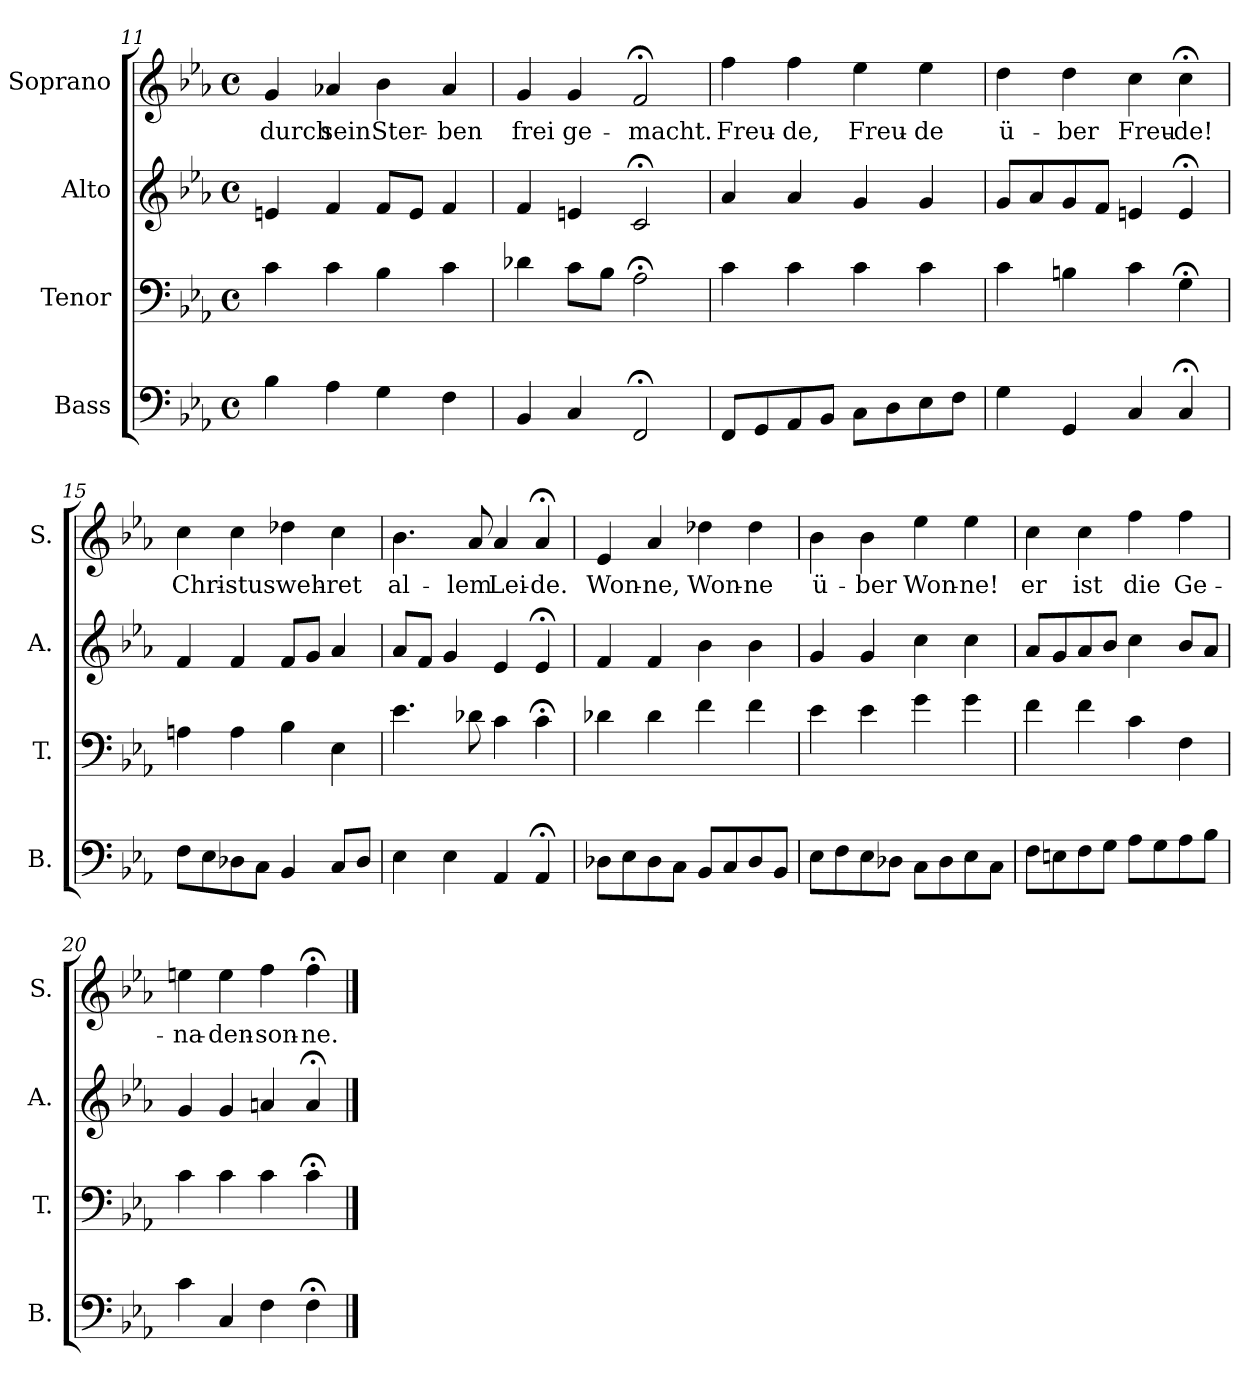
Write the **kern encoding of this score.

**kern	**kern	**kern	**kern	**text
*part4	*part3	*part2	*part1	*part1
*staff4	*staff3	*staff2	*staff1	*staff1
*I"Bass	*I"Tenor	*I"Alto	*I"Soprano	*
*I'B.	*I'T.	*I'A.	*I'S.	*
*clefF4	*clefF4	*clefG2	*clefG2	*
*k[b-e-a-]	*k[b-e-a-]	*k[b-e-a-]	*k[b-e-a-]	*
*E-:	*E-:	*E-:	*c:	*
*M4/4	*M4/4	*M4/4	*M4/4	*
*met(c)	*met(c)	*met(c)	*met(c)	*
=11	=11	=11	=11	=11
!	!	!	!	!LO:LY:b
4B-\	4c\	4en/	4g/	durch
!	!	!	!	!LO:LY:b
4A-\	4c\	4f/	4a-X/	sein
!	!	!	!	!LO:LY:b
4G\	4B-\	8f/L	4b-\	Ster-
.	.	8e/J	.	.
!	!	!	!	!LO:LY:b
4F\	4c\	4f/	4a-/	-ben
=12	=12	=12	=12	=12
!	!	!	!	!LO:LY:b
4BB-/	4d-X\	4f/	4g/	frei
!	!	!	!	!LO:LY:b
4C/	8c\L	4en/	4g/	ge-
.	8B-\J	.	.	.
!	!	!	!	!LO:LY:b
2FF;</	2A-;<\	2c;</	2f;</	-macht.
!!LO:LB:g=z
=13	=13	=13	=13	=13
!	!	!	!	!LO:LY:b
8FF/L	4c\	4a-/	4ff\	Freu-
8GG/	.	.	.	.
!	!	!	!	!LO:LY:b
8AA-/	4c\	4a-/	4ff\	-de,
8BB-/J	.	.	.	.
!	!	!	!	!LO:LY:b
8C\L	4c\	4g/	4ee-\	Freu-
8D\	.	.	.	.
!	!	!	!	!LO:LY:b
8E-\	4c\	4g/	4ee-\	-de
8F\J	.	.	.	.
=14	=14	=14	=14	=14
!	!	!	!	!LO:LY:b
4G\	4c\	8g/L	4dd\	ü-
.	.	8a-/	.	.
!	!	!	!	!LO:LY:b
4GG/	4Bn\	8g/	4dd\	-ber
.	.	8f/J	.	.
!	!	!	!	!LO:LY:b
4C/	4c\	4en/	4cc\	Freu-
!	!	!	!	!LO:LY:b
4C;</	4G;<\	4e;</	4cc;<\	-de!
=15	=15	=15	=15	=15
!	!	!	!	!LO:LY:b
8F\L	4An\	4f/	4cc\	Chri-
8E-\	.	.	.	.
!	!	!	!	!LO:LY:b
8D-X\	4A\	4f/	4cc\	-stus
8C\J	.	.	.	.
!	!	!	!	!LO:LY:b
4BB-/	4B-\	8f/L	4dd-X\	weh-
.	.	8g/J	.	.
!	!	!	!	!LO:LY:b
8C/L	4E-\	4a-/	4cc\	-ret
8D-/J	.	.	.	.
=16	=16	=16	=16	=16
!	!	!	!	!LO:LY:b
4E-\	4.e-\	8a-/L	4.b-\	al-
.	.	8f/J	.	.
4E-\	.	4g/	.	.
!	!	!	!	!LO:LY:b
.	8d-X\	.	8a-/	-lem
!	!	!	!	!LO:LY:b
4AA-/	4c\	4e-/	4a-/	Lei-
!	!	!	!	!LO:LY:b
4AA-;</	4c;<\	4e-;</	4a-;</	-de.
!!LO:PB:g=z
=17	=17	=17	=17	=17
!	!	!	!	!LO:LY:b
8D-X\L	4d-X\	4f/	4e-/	Won-
8E-\	.	.	.	.
!	!	!	!	!LO:LY:b
8D-\	4d-\	4f/	4a-/	-ne,
8C\J	.	.	.	.
!	!	!	!	!LO:LY:b
8BB-/L	4f\	4b-\	4dd-X\	Won-
8C/	.	.	.	.
!	!	!	!	!LO:LY:b
8D-/	4f\	4b-\	4dd-\	-ne
8BB-/J	.	.	.	.
=18	=18	=18	=18	=18
!	!	!	!	!LO:LY:b
8E-\L	4e-\	4g/	4b-\	ü-
8F\	.	.	.	.
!	!	!	!	!LO:LY:b
8E-\	4e-\	4g/	4b-\	-ber
8D-X\J	.	.	.	.
!	!	!	!	!LO:LY:b
8C\L	4g\	4cc\	4ee-\	Won-
8D-\	.	.	.	.
!	!	!	!	!LO:LY:b
8E-\	4g\	4cc\	4ee-\	-ne!
8C\J	.	.	.	.
=19	=19	=19	=19	=19
!	!	!	!	!LO:LY:b
8F\L	4f\	8a-/L	4cc\	er
8En\	.	8g/	.	.
!	!	!	!	!LO:LY:b
8F\	4f\	8a-/	4cc\	ist
8G\J	.	8b-/J	.	.
!	!	!	!	!LO:LY:b
8A-\L	4c\	4cc\	4ff\	die
8G\	.	.	.	.
!	!	!	!	!LO:LY:b
8A-\	4F\	8b-/L	4ff\	Ge-
8B-\J	.	8a-/J	.	.
=20	=20	=20	=20	=20
!	!	!	!	!LO:LY:b
4c\	4c\	4g/	4een\	-na-
!	!	!	!	!LO:LY:b
4C/	4c\	4g/	4ee\	-den-
!	!	!	!	!LO:LY:b
4F\	4c\	4an/	4ff\	-son-
!	!	!	!	!LO:LY:b
4F;<\	4c;<\	4a;</	4ff;<\	-ne.
==	==	==	==	==
*-	*-	*-	*-	*-
